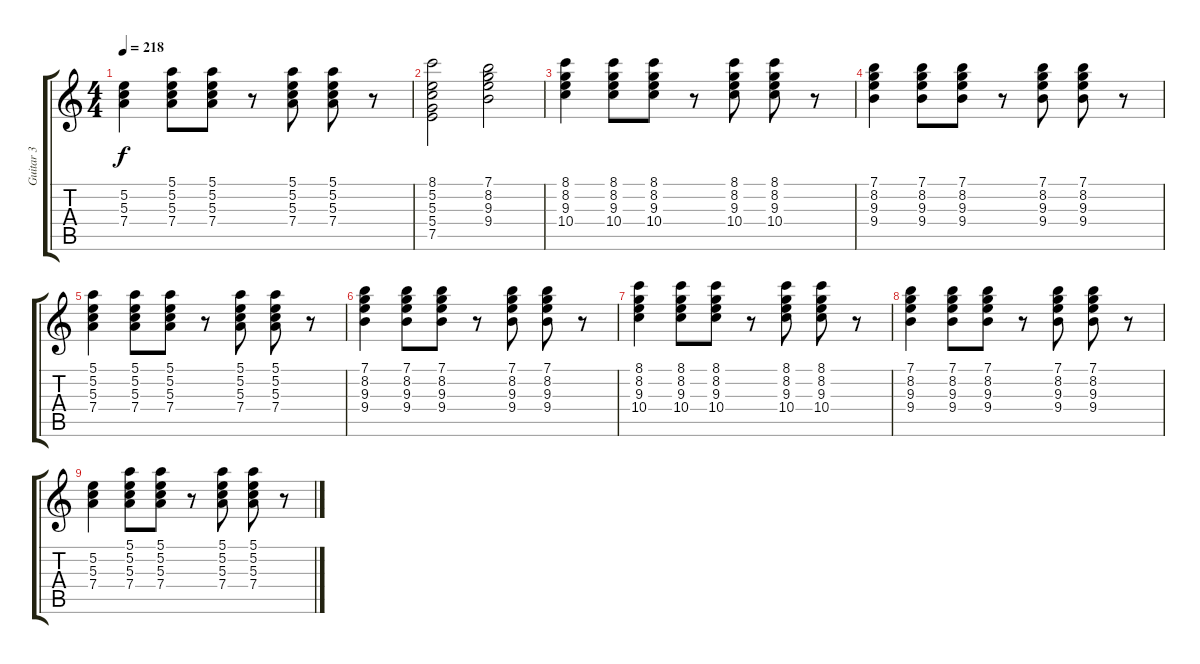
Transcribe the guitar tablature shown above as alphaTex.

\track ("Guitar 3" "Guitar 3") {instrument electricguitarclean}
\staff {score tabs}
\tuning (E4 B3 G3 D3 A2 E2) {hide}
\ts (4 4)
\tempo 218
\clef g2
\ks c
(5.2 5.3 7.4).4{dy f} (5.1 5.2 5.3 7.4).8 (5.1 5.2 5.3 7.4).8 r.8 (5.1 5.2 5.3 7.4).8 (5.1 5.2 5.3 7.4).8 r.8 |
(8.1 5.2 5.3 5.4 7.5).2 (7.1 8.2 9.3 9.4).2 |
(8.1 8.2 9.3 10.4).4 (8.1 8.2 9.3 10.4).8 (8.1 8.2 9.3 10.4).8 r.8 (8.1 8.2 9.3 10.4).8 (8.1 8.2 9.3 10.4).8 r.8 |
(7.1 8.2 9.3 9.4).4 (7.1 8.2 9.3 9.4).8 (7.1 8.2 9.3 9.4).8 r.8 (7.1 8.2 9.3 9.4).8 (7.1 8.2 9.3 9.4).8 r.8 |
(5.1 5.2 5.3 7.4).4 (5.1 5.2 5.3 7.4).8 (5.1 5.2 5.3 7.4).8 r.8 (5.1 5.2 5.3 7.4).8 (5.1 5.2 5.3 7.4).8 r.8 |
(7.1 8.2 9.3 9.4).4 (7.1 8.2 9.3 9.4).8 (7.1 8.2 9.3 9.4).8 r.8 (7.1 8.2 9.3 9.4).8 (7.1 8.2 9.3 9.4).8 r.8 |
(8.1 8.2 9.3 10.4).4 (8.1 8.2 9.3 10.4).8 (8.1 8.2 9.3 10.4).8 r.8 (8.1 8.2 9.3 10.4).8 (8.1 8.2 9.3 10.4).8 r.8 |
(7.1 8.2 9.3 9.4).4 (7.1 8.2 9.3 9.4).8 (7.1 8.2 9.3 9.4).8 r.8 (7.1 8.2 9.3 9.4).8 (7.1 8.2 9.3 9.4).8 r.8 |
(5.2 5.3 7.4).4 (5.1 5.2 5.3 7.4).8 (5.1 5.2 5.3 7.4).8 r.8 (5.1 5.2 5.3 7.4).8 (5.1 5.2 5.3 7.4).8 r.8
